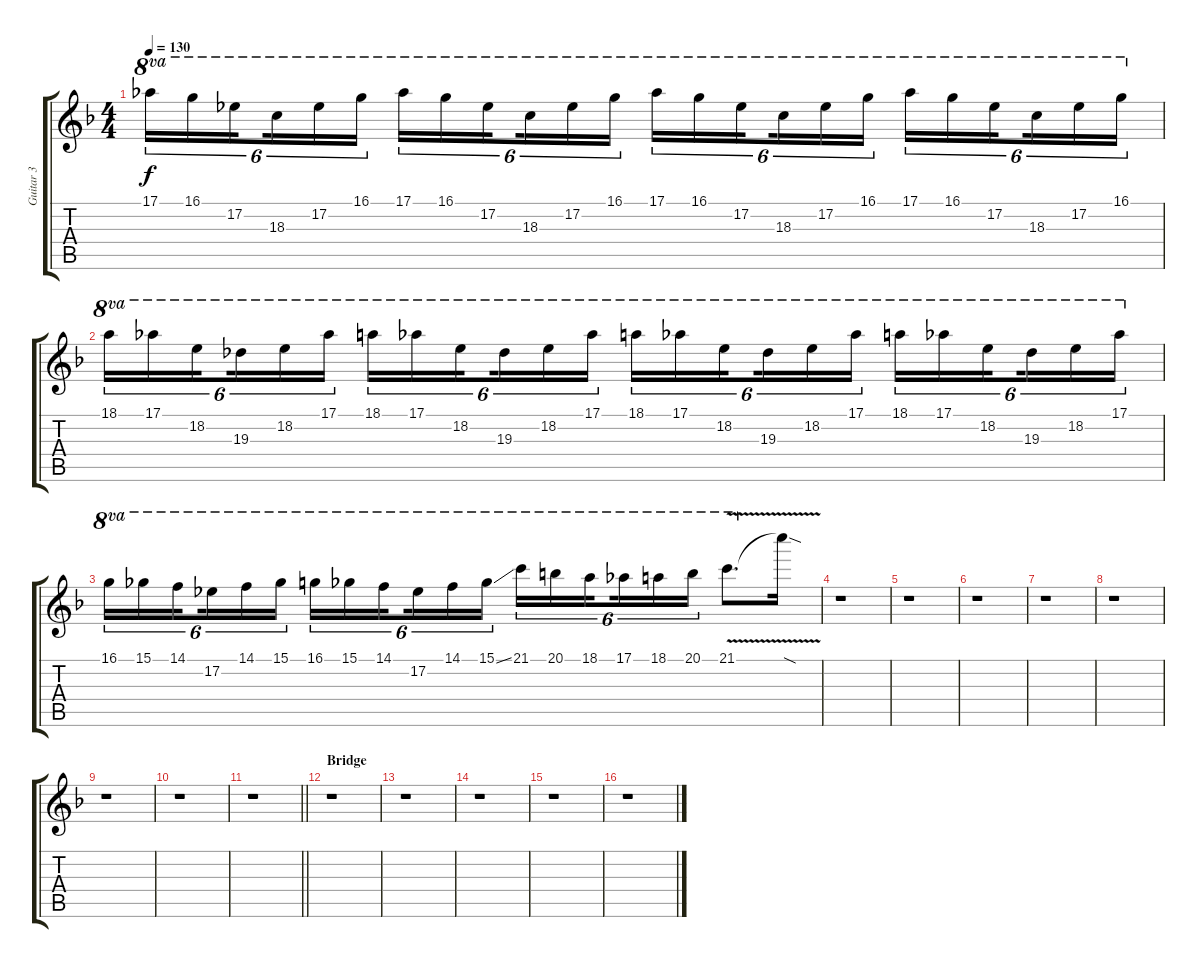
\track ("Guitar 3" "Guitar 3") {instrument distortionguitar}
\staff {score tabs}
\tuning (Eb4 Bb3 Gb3 Db3 Ab2 Db2) {hide}
\ts (4 4)
\tempo 130
\clef g2
\ks f
17.1.16{tu (6 4) ot 8va dy f} 16.1.16{tu (6 4) ot 8va} 17.2.16{tu (6 4) ot 8va beam splitsecondary} 18.3.16{tu (6 4) ot 8va} 17.2.16{tu (6 4) ot 8va} 16.1.16{tu (6 4) ot 8va} 17.1.16{tu (6 4) ot 8va} 16.1.16{tu (6 4) ot 8va} 17.2.16{tu (6 4) ot 8va beam splitsecondary} 18.3.16{tu (6 4) ot 8va} 17.2.16{tu (6 4) ot 8va} 16.1.16{tu (6 4) ot 8va} 17.1.16{tu (6 4) ot 8va} 16.1.16{tu (6 4) ot 8va} 17.2.16{tu (6 4) ot 8va beam splitsecondary} 18.3.16{tu (6 4) ot 8va} 17.2.16{tu (6 4) ot 8va} 16.1.16{tu (6 4) ot 8va} 17.1.16{tu (6 4) ot 8va} 16.1.16{tu (6 4) ot 8va} 17.2.16{tu (6 4) ot 8va beam splitsecondary} 18.3.16{tu (6 4) ot 8va} 17.2.16{tu (6 4) ot 8va} 16.1.16{tu (6 4) ot 8va} |
18.1.16{tu (6 4) ot 8va} 17.1.16{tu (6 4) ot 8va} 18.2.16{tu (6 4) ot 8va beam splitsecondary} 19.3.16{tu (6 4) ot 8va} 18.2.16{tu (6 4) ot 8va} 17.1.16{tu (6 4) ot 8va} 18.1.16{tu (6 4) ot 8va} 17.1.16{tu (6 4) ot 8va} 18.2.16{tu (6 4) ot 8va beam splitsecondary} 19.3.16{tu (6 4) ot 8va} 18.2.16{tu (6 4) ot 8va} 17.1.16{tu (6 4) ot 8va} 18.1.16{tu (6 4) ot 8va} 17.1.16{tu (6 4) ot 8va} 18.2.16{tu (6 4) ot 8va beam splitsecondary} 19.3.16{tu (6 4) ot 8va} 18.2.16{tu (6 4) ot 8va} 17.1.16{tu (6 4) ot 8va} 18.1.16{tu (6 4) ot 8va} 17.1.16{tu (6 4) ot 8va} 18.2.16{tu (6 4) ot 8va beam splitsecondary} 19.3.16{tu (6 4) ot 8va} 18.2.16{tu (6 4) ot 8va} 17.1.16{tu (6 4) ot 8va} |
16.1.16{tu (6 4) ot 8va} 15.1.16{tu (6 4) ot 8va} 14.1.16{tu (6 4) ot 8va beam splitsecondary} 17.2.16{tu (6 4) ot 8va} 14.1.16{tu (6 4) ot 8va} 15.1.16{tu (6 4) ot 8va} 16.1.16{tu (6 4) ot 8va} 15.1.16{tu (6 4) ot 8va} 14.1.16{tu (6 4) ot 8va beam splitsecondary} 17.2.16{tu (6 4) ot 8va} 14.1.16{tu (6 4) ot 8va} 15.1{ss}.16{tu (6 4) ot 8va} 21.1.16{tu (6 4) ot 8va} 20.1.16{tu (6 4) ot 8va} 18.1.16{tu (6 4) ot 8va beam splitsecondary} 17.1.16{tu (6 4) ot 8va} 18.1.16{tu (6 4) ot 8va} 20.1.16{tu (6 4) ot 8va} 21.1{v}.8{d ot 8va} 21.1{sod t}.16 |
r.1 |
r.1 |
r.1 |
r.1 |
r.1 |
r.1 |
r.1 |
\barLineRight lightlight
r.1 |
\section ("" "Bridge")
r.1 |
r.1 |
r.1 |
r.1 |
r.1
